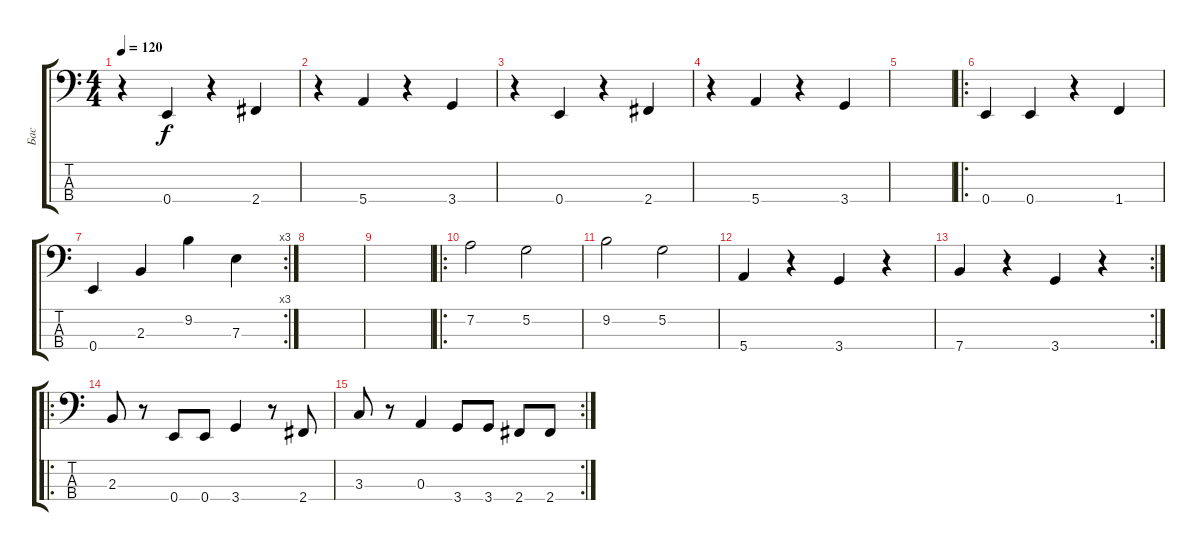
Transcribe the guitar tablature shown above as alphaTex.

\track ("Бас" "Бас") {instrument electricbassfinger}
\staff {score tabs}
\tuning (G2 D2 A1 E1) {hide}
\ts (4 4)
\tempo 120
\clef f4
\ks c
r.4{dy f instrument electricbassfinger} 0.4.4 r.4 2.4.4 |
r.4 5.4.4 r.4 3.4.4 |
r.4 0.4.4 r.4 2.4.4 |
r.4 5.4.4 r.4 3.4.4 |
|
\ro
0.4.4 0.4.4 r.4 1.4.4 |
\rc 3
0.4.4 2.3.4 9.2.4 7.3.4 |
|
|
\ro
7.2.2 5.2.2 |
9.2.2 5.2.2 |
5.4.4 r.4 3.4.4 r.4 |
\rc 2
7.4.4 r.4 3.4.4 r.4 |
\ro
2.3.8 r.8 0.4.8 0.4.8 3.4.4 r.8 2.4.8 |
\rc 2
3.3.8 r.8 0.3.4 3.4.8 3.4.8 2.4.8 2.4.8
